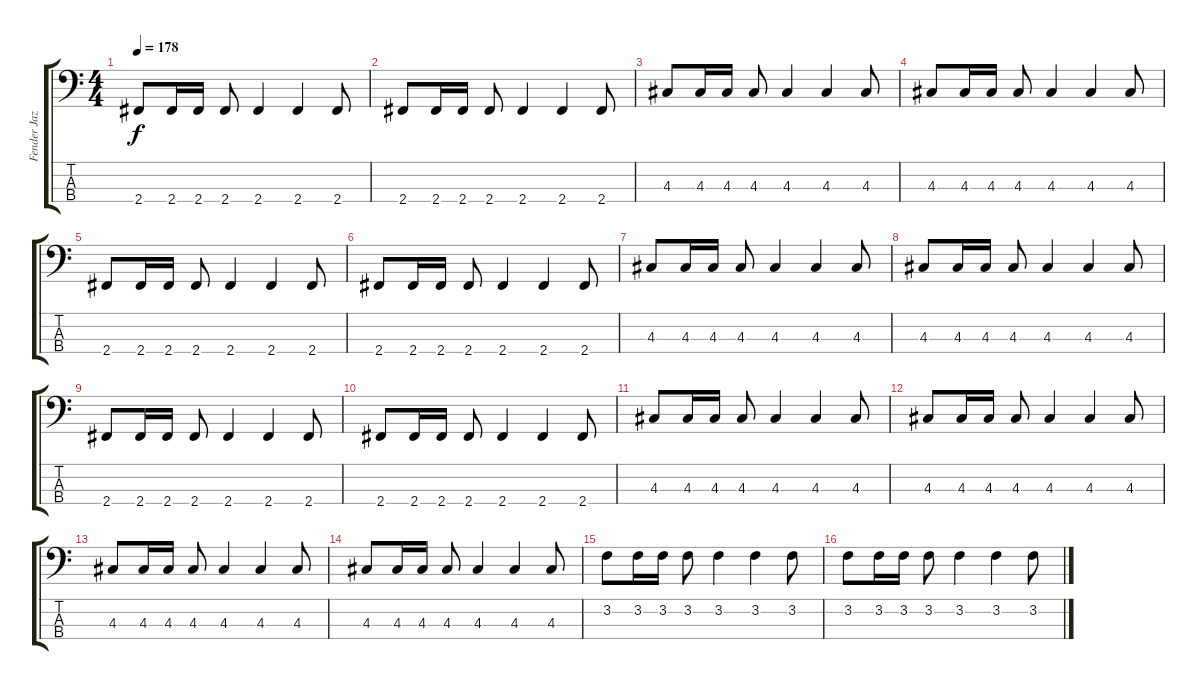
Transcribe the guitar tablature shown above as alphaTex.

\track ("Fender Jazz Bass" "Fender Jaz") {instrument electricbassfinger}
\staff {score tabs}
\tuning (G2 D2 A1 E1) {hide}
\ts (4 4)
\tempo 178
\clef f4
\ks c
2.4.8{dy f} 2.4.16 2.4.16 2.4.8 2.4.4 2.4.4 2.4.8 |
2.4.8 2.4.16 2.4.16 2.4.8 2.4.4 2.4.4 2.4.8 |
4.3.8 4.3.16 4.3.16 4.3.8 4.3.4 4.3.4 4.3.8 |
4.3.8 4.3.16 4.3.16 4.3.8 4.3.4 4.3.4 4.3.8 |
2.4.8 2.4.16 2.4.16 2.4.8 2.4.4 2.4.4 2.4.8 |
2.4.8 2.4.16 2.4.16 2.4.8 2.4.4 2.4.4 2.4.8 |
4.3.8 4.3.16 4.3.16 4.3.8 4.3.4 4.3.4 4.3.8 |
4.3.8 4.3.16 4.3.16 4.3.8 4.3.4 4.3.4 4.3.8 |
2.4.8 2.4.16 2.4.16 2.4.8 2.4.4 2.4.4 2.4.8 |
2.4.8 2.4.16 2.4.16 2.4.8 2.4.4 2.4.4 2.4.8 |
4.3.8 4.3.16 4.3.16 4.3.8 4.3.4 4.3.4 4.3.8 |
4.3.8 4.3.16 4.3.16 4.3.8 4.3.4 4.3.4 4.3.8 |
4.3.8 4.3.16 4.3.16 4.3.8 4.3.4 4.3.4 4.3.8 |
4.3.8 4.3.16 4.3.16 4.3.8 4.3.4 4.3.4 4.3.8 |
3.2.8 3.2.16 3.2.16 3.2.8 3.2.4 3.2.4 3.2.8 |
3.2.8 3.2.16 3.2.16 3.2.8 3.2.4 3.2.4 3.2.8
